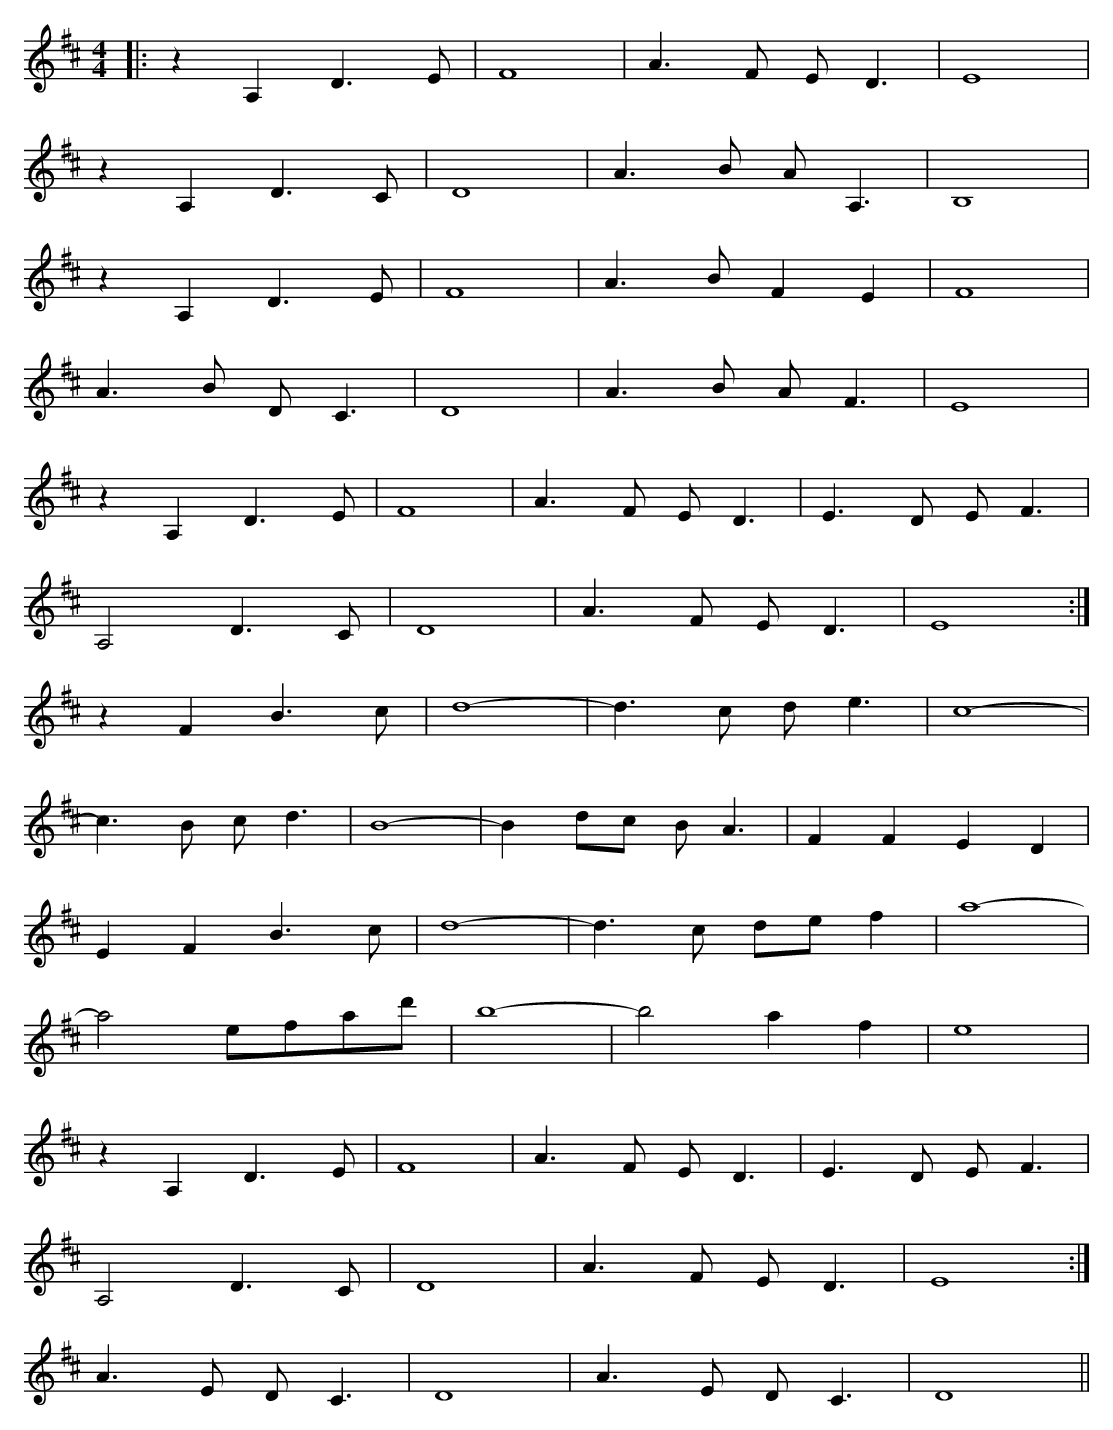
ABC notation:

X:1
M:4/4
K:D
|:z2 A,2 D3E|F8|A3F ED3|E8|
z2 A,2 D3C|D8|A3B AA,3|B,8|
z2 A,2 D3E|F8|A3B F2 E2|F8|
A3B DC3|D8|A3B AF3|E8|
z2 A,2 D3E|F8|A3F ED3|E3D EF3|
A,4 D3C|D8|A3F ED3|E8:|
z2 F2 B3c|d8-|d3c de3|c8-|
c3B cd3|B8-|B2 dc BA3|F2 F2 E2 D2|
E2 F2 B3c|d8-|d3c de f2|a8-|
a4 efad'|b8-|b4 a2 f2|e8|
z2 A,2 D3E|F8|A3F ED3|E3D EF3|
A,4 D3C|D8|A3F ED3|E8:|
A3E DC3|D8|A3E DC3|D8||
